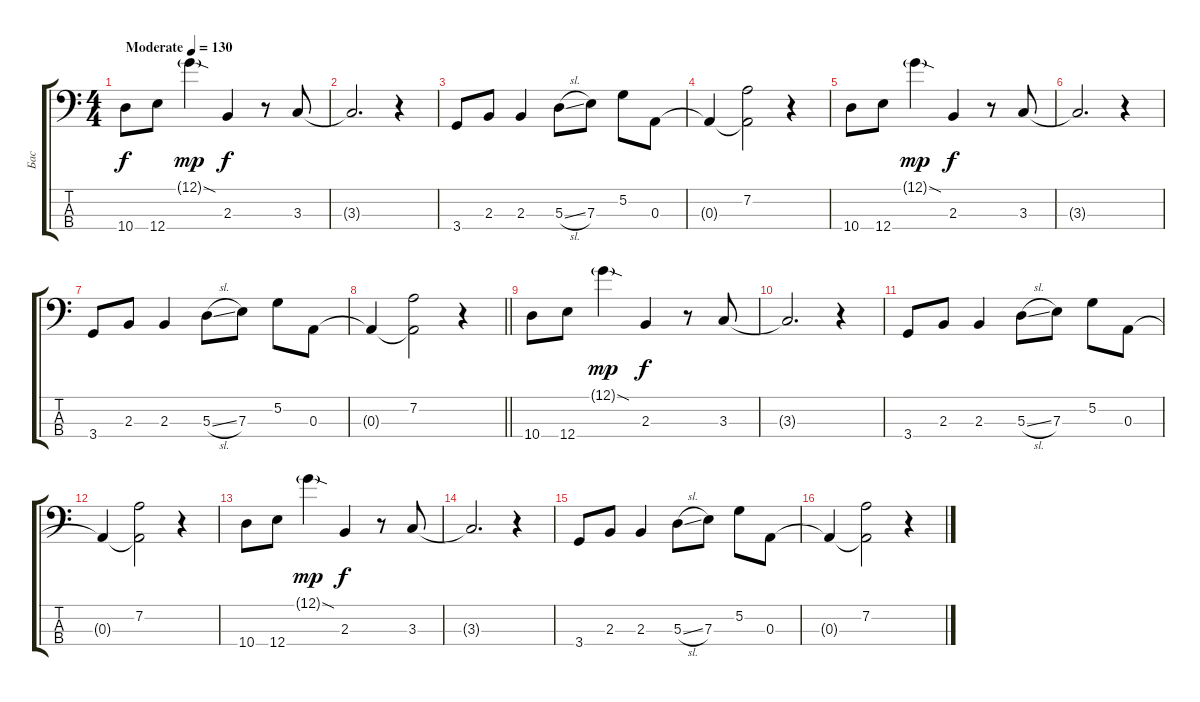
\track ("Бас" "Бас") {instrument electricbassfinger}
\staff {score tabs}
\tuning (G2 D2 A1 E1) {hide}
\ts (4 4)
\tempo (130 "Moderate")
\clef f4
\ks c
10.4.8{dy f instrument electricbassfinger} 12.4.8 12.1{sod g}.4{dy mp} 2.3.4{dy f} r.8 3.3.8 |
3.3{t}.2{d} r.4 |
3.4.8 2.3.8 2.3.4 5.3{sl}.8 7.3.8 5.2.8 0.3.8 |
0.3{t}.4 (7.2 0.3{t}).2 r.4 |
10.4.8 12.4.8 12.1{sod g}.4{dy mp} 2.3.4{dy f} r.8 3.3.8 |
3.3{t}.2{d} r.4 |
3.4.8 2.3.8 2.3.4 5.3{sl}.8 7.3.8 5.2.8 0.3.8 |
\barLineRight lightlight
0.3{t}.4 (7.2 0.3{t}).2 r.4 |
10.4.8 12.4.8 12.1{sod g}.4{dy mp} 2.3.4{dy f} r.8 3.3.8 |
3.3{t}.2{d} r.4 |
3.4.8 2.3.8 2.3.4 5.3{sl}.8 7.3.8 5.2.8 0.3.8 |
0.3{t}.4 (7.2 0.3{t}).2 r.4 |
10.4.8 12.4.8 12.1{sod g}.4{dy mp} 2.3.4{dy f} r.8 3.3.8 |
3.3{t}.2{d} r.4 |
3.4.8 2.3.8 2.3.4 5.3{sl}.8 7.3.8 5.2.8 0.3.8 |
0.3{t}.4 (7.2 0.3{t}).2 r.4
